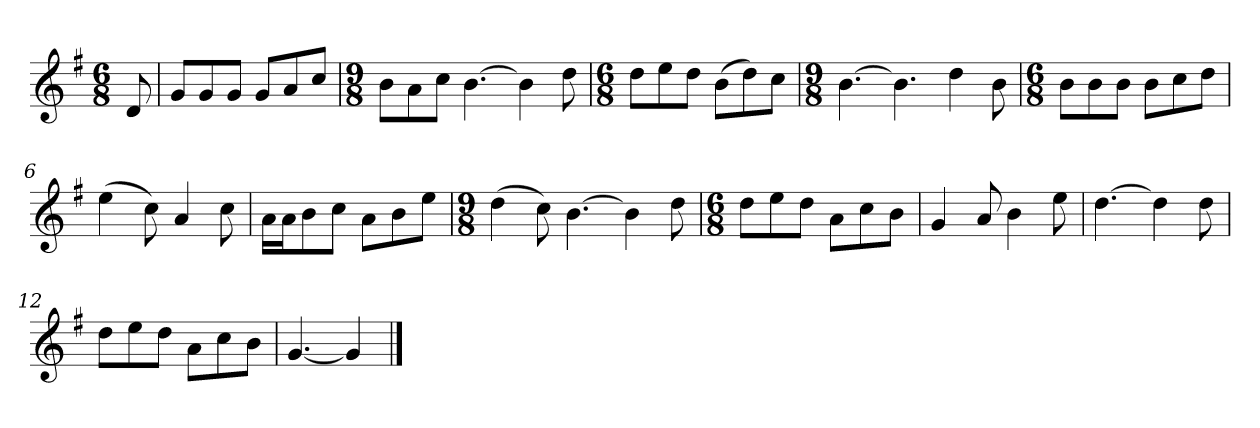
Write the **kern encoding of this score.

**kern
*part1
*staff1
*k[f#]
*M6/8
*MM120
=
8d
=1
8gL
8g
8gJ
8gL
8a
8ccJ
=2
*M9/8
8bL
8a
8ccJ
[4.b
4b]
8dd
=3
*M6/8
8ddL
8ee
8ddJ
(8bL
8dd)
8ccJ
=4
*M9/8
[4.b
4.b]
4dd
8b
=5
*M6/8
8bL
8b
8bJ
8bL
8cc
8ddJ
=6
(4ee
8cc)
4a
8cc
=7
16aLL
16aJ
8b
8ccJ
8aL
8b
8eeJ
=8
*M9/8
(4dd
8cc)
[4.b
4b]
8dd
=9
*M6/8
8ddL
8ee
8ddJ
8aL
8cc
8bJ
=10
4g
8a
4b
8ee
=11
[4.dd
4dd]
8dd
=12
8ddL
8ee
8ddJ
8aL
8cc
8bJ
=13
[4.g
4g]
==
*-
